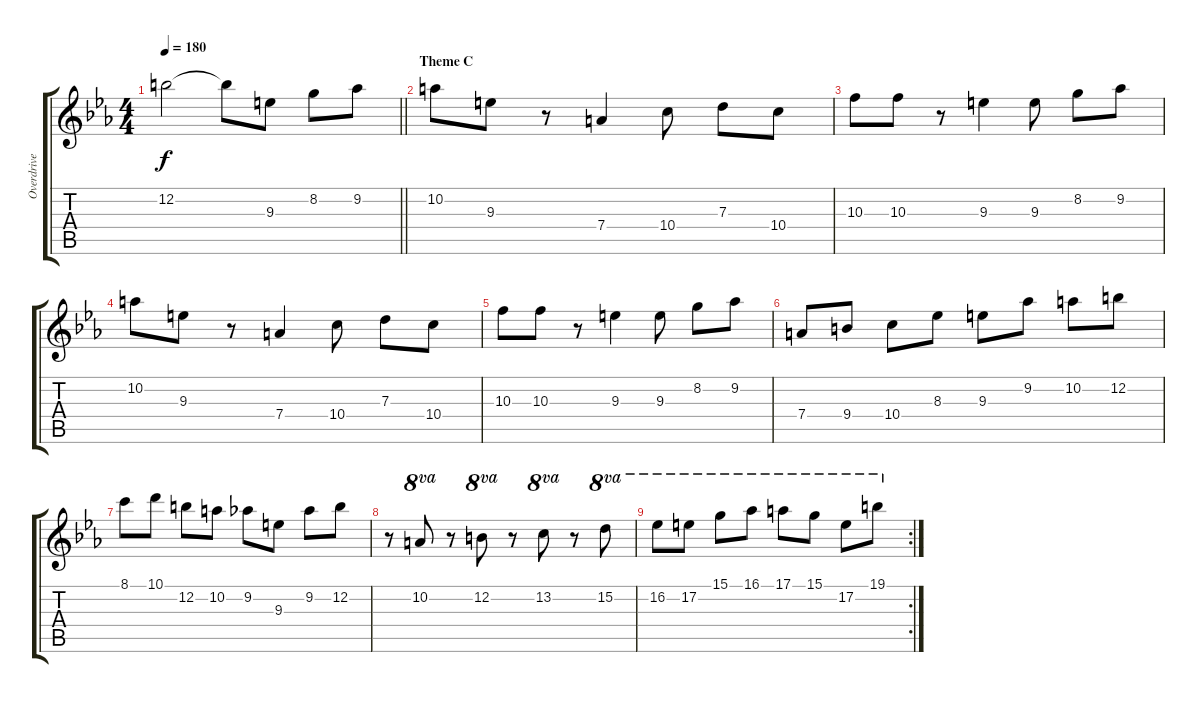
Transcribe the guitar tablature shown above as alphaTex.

\track ("Overdrive 1" "Overdrive ") {instrument overdrivenguitar}
\staff {score tabs}
\tuning (E4 B3 G3 D3 A2 E2) {hide}
\ts (4 4)
\tempo 180
\clef g2
\barLineRight lightlight
\ks eb
12.2.2{dy f} 12.2{t}.8 9.3.8 8.2.8 9.2.8 |
\section ("" "Theme C")
10.2.8 9.3.8 r.8 7.4.4 10.4.8 7.3.8 10.4.8 |
10.3.8 10.3.8 r.8 9.3.4 9.3.8 8.2.8 9.2.8 |
10.2.8 9.3.8 r.8 7.4.4 10.4.8 7.3.8 10.4.8 |
10.3.8 10.3.8 r.8 9.3.4 9.3.8 8.2.8 9.2.8 |
7.4.8 9.4.8 10.4.8 8.3.8 9.3.8 9.2.8 10.2.8 12.2.8 |
8.1.8 10.1.8 12.2.8 10.2.8 9.2.8 9.3.8 9.2.8 12.2.8 |
r.8 10.2.8{ot 8va} r.8 12.2.8{ot 8va} r.8 13.2.8{ot 8va} r.8 15.2.8{ot 8va} |
\rc 2
16.2.8{ot 8va} 17.2.8{ot 8va} 15.1.8{ot 8va} 16.1.8{ot 8va} 17.1.8{ot 8va} 15.1.8{ot 8va} 17.2.8{ot 8va} 19.1.8{ot 8va}
